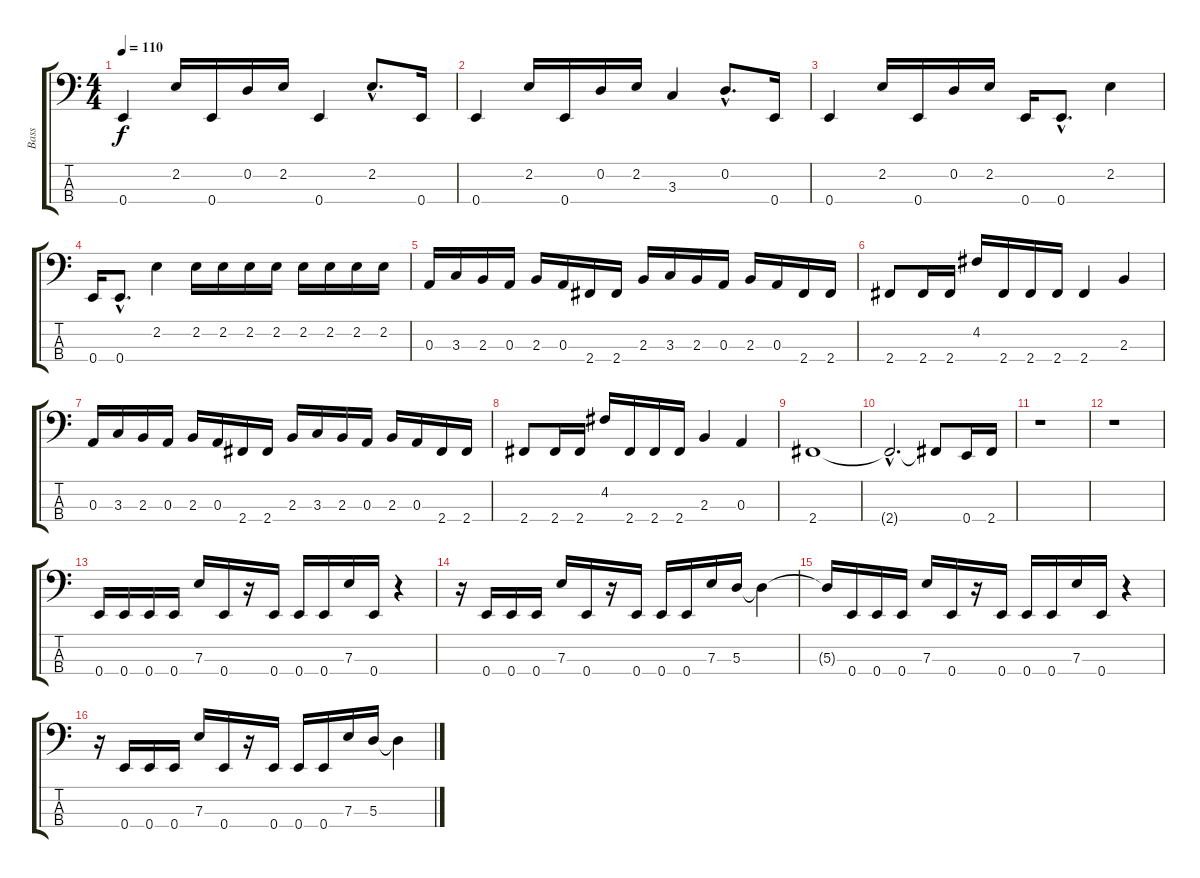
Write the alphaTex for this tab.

\track ("Bass" "Bass") {instrument electricbasspick}
\staff {score tabs}
\tuning (G2 D2 A1 E1) {hide}
\ts (4 4)
\tempo 110
\clef f4
\ks c
0.4.4{dy f} 2.2.16 0.4.16 0.2.16 2.2.16 0.4.4 2.2{hac}.8{d} 0.4.16 |
0.4.4 2.2.16 0.4.16 0.2.16 2.2.16 3.3.4 0.2{hac}.8{d} 0.4.16 |
0.4.4 2.2.16 0.4.16 0.2.16 2.2.16 0.4.16 0.4{hac}.8{d} 2.2.4 |
0.4.16 0.4{hac}.8{d} 2.2.4 2.2.16 2.2.16 2.2.16 2.2.16 2.2.16 2.2.16 2.2.16 2.2.16 |
0.3.16 3.3.16 2.3.16 0.3.16 2.3.16 0.3.16 2.4.16 2.4.16 2.3.16 3.3.16 2.3.16 0.3.16 2.3.16 0.3.16 2.4.16 2.4.16 |
2.4.8 2.4.16 2.4.16 4.2.16 2.4.16 2.4.16 2.4.16 2.4.4 2.3.4 |
0.3.16 3.3.16 2.3.16 0.3.16 2.3.16 0.3.16 2.4.16 2.4.16 2.3.16 3.3.16 2.3.16 0.3.16 2.3.16 0.3.16 2.4.16 2.4.16 |
2.4.8 2.4.16 2.4.16 4.2.16 2.4.16 2.4.16 2.4.16 2.3.4 0.3.4 |
2.4.1 |
2.4{hac t}.2{d} 2.4{t}.8 0.4.16 2.4.16 |
r.1 |
r.1 |
0.4.16 0.4.16 0.4.16 0.4.16 7.3.16 0.4.16 r.16 0.4.16 0.4.16 0.4.16 7.3.16 0.4.16 r.4 |
r.16 0.4.16 0.4.16 0.4.16 7.3.16 0.4.16 r.16 0.4.16 0.4.16 0.4.16 7.3.16 5.3.16 5.3{t}.4 |
5.3{t}.16 0.4.16 0.4.16 0.4.16 7.3.16 0.4.16 r.16 0.4.16 0.4.16 0.4.16 7.3.16 0.4.16 r.4 |
r.16 0.4.16 0.4.16 0.4.16 7.3.16 0.4.16 r.16 0.4.16 0.4.16 0.4.16 7.3.16 5.3.16 5.3{t}.4
